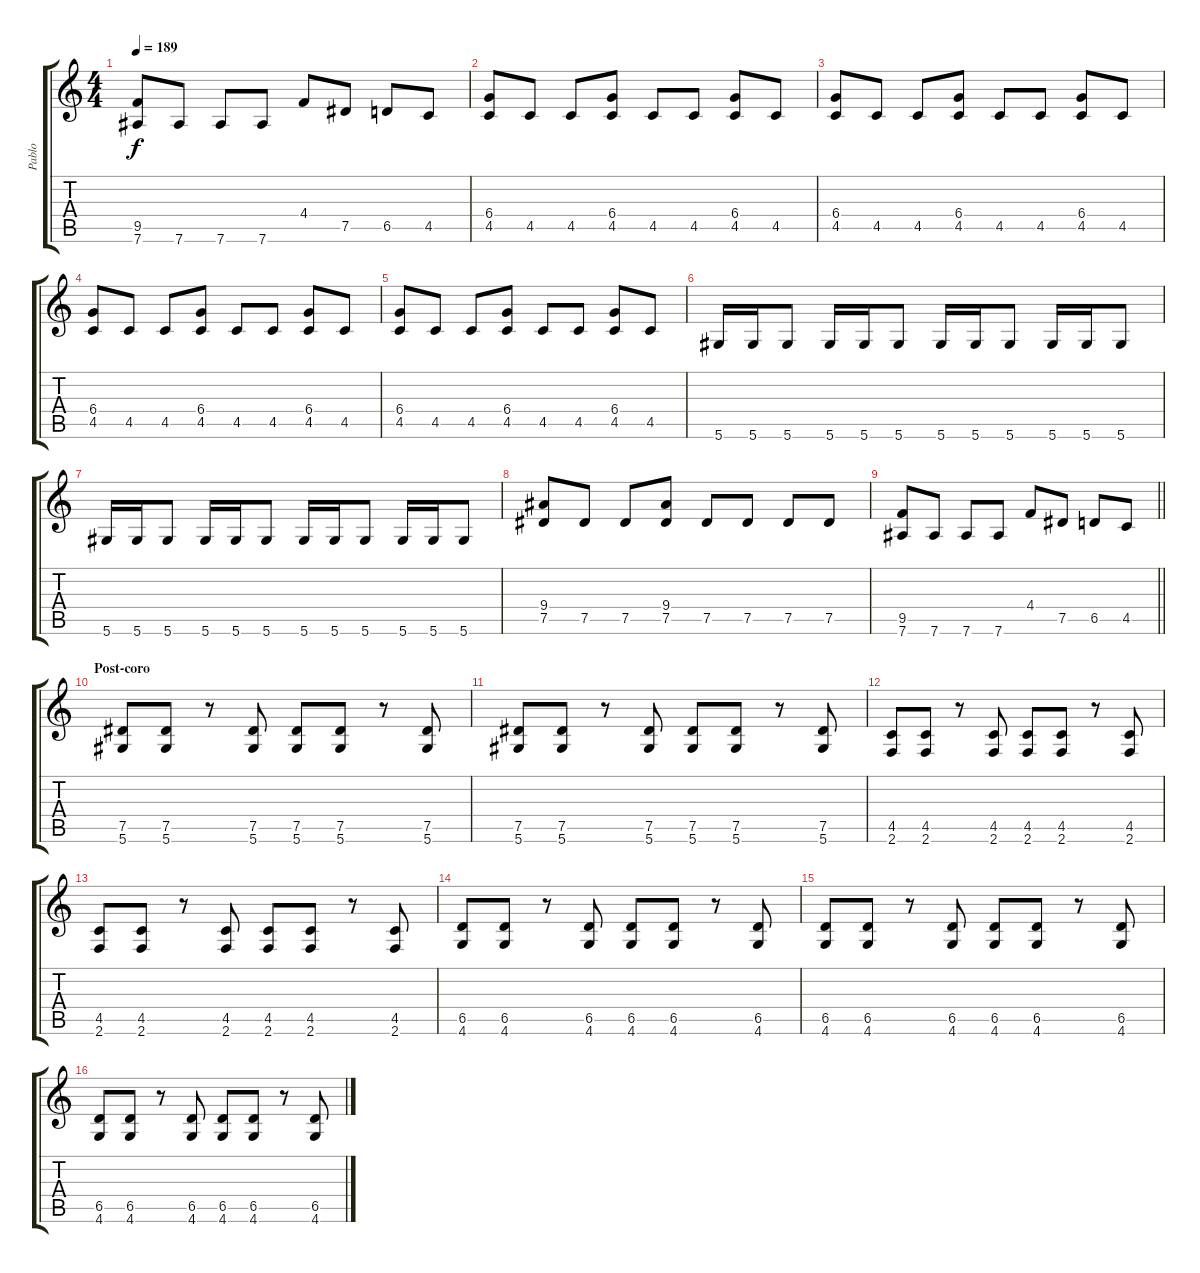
\track ("Pablo" "Pablo") {instrument distortionguitar}
\staff {score tabs}
\tuning (Eb4 Bb3 Gb3 Db3 Ab2 Eb2) {hide}
\ts (4 4)
\tempo 189
\clef g2
\ks c
(9.5 7.6).8{dy f} 7.6.8 7.6.8 7.6.8 4.4.8 7.5.8 6.5.8 4.5.8 |
(6.4 4.5).8 4.5.8 4.5.8 (6.4 4.5).8 4.5.8 4.5.8 (6.4 4.5).8 4.5.8 |
(6.4 4.5).8 4.5.8 4.5.8 (6.4 4.5).8 4.5.8 4.5.8 (6.4 4.5).8 4.5.8 |
(6.4 4.5).8 4.5.8 4.5.8 (6.4 4.5).8 4.5.8 4.5.8 (6.4 4.5).8 4.5.8 |
(6.4 4.5).8 4.5.8 4.5.8 (6.4 4.5).8 4.5.8 4.5.8 (6.4 4.5).8 4.5.8 |
5.6.16 5.6.16 5.6.8 5.6.16 5.6.16 5.6.8 5.6.16 5.6.16 5.6.8 5.6.16 5.6.16 5.6.8 |
5.6.16 5.6.16 5.6.8 5.6.16 5.6.16 5.6.8 5.6.16 5.6.16 5.6.8 5.6.16 5.6.16 5.6.8 |
(9.4 7.5).8 7.5.8 7.5.8 (9.4 7.5).8 7.5.8 7.5.8 7.5.8 7.5.8 |
\barLineRight lightlight
(9.5 7.6).8 7.6.8 7.6.8 7.6.8 4.4.8 7.5.8 6.5.8 4.5.8 |
\section ("" "Post-coro")
(7.5 5.6).8 (7.5 5.6).8 r.8 (7.5 5.6).8 (7.5 5.6).8 (7.5 5.6).8 r.8 (7.5 5.6).8 |
(7.5 5.6).8 (7.5 5.6).8 r.8 (7.5 5.6).8 (7.5 5.6).8 (7.5 5.6).8 r.8 (7.5 5.6).8 |
(4.5 2.6).8 (4.5 2.6).8 r.8 (4.5 2.6).8 (4.5 2.6).8 (4.5 2.6).8 r.8 (4.5 2.6).8 |
(4.5 2.6).8 (4.5 2.6).8 r.8 (4.5 2.6).8 (4.5 2.6).8 (4.5 2.6).8 r.8 (4.5 2.6).8 |
(6.5 4.6).8 (6.5 4.6).8 r.8 (6.5 4.6).8 (6.5 4.6).8 (6.5 4.6).8 r.8 (6.5 4.6).8 |
(6.5 4.6).8 (6.5 4.6).8 r.8 (6.5 4.6).8 (6.5 4.6).8 (6.5 4.6).8 r.8 (6.5 4.6).8 |
(6.5 4.6).8 (6.5 4.6).8 r.8 (6.5 4.6).8 (6.5 4.6).8 (6.5 4.6).8 r.8 (6.5 4.6).8
